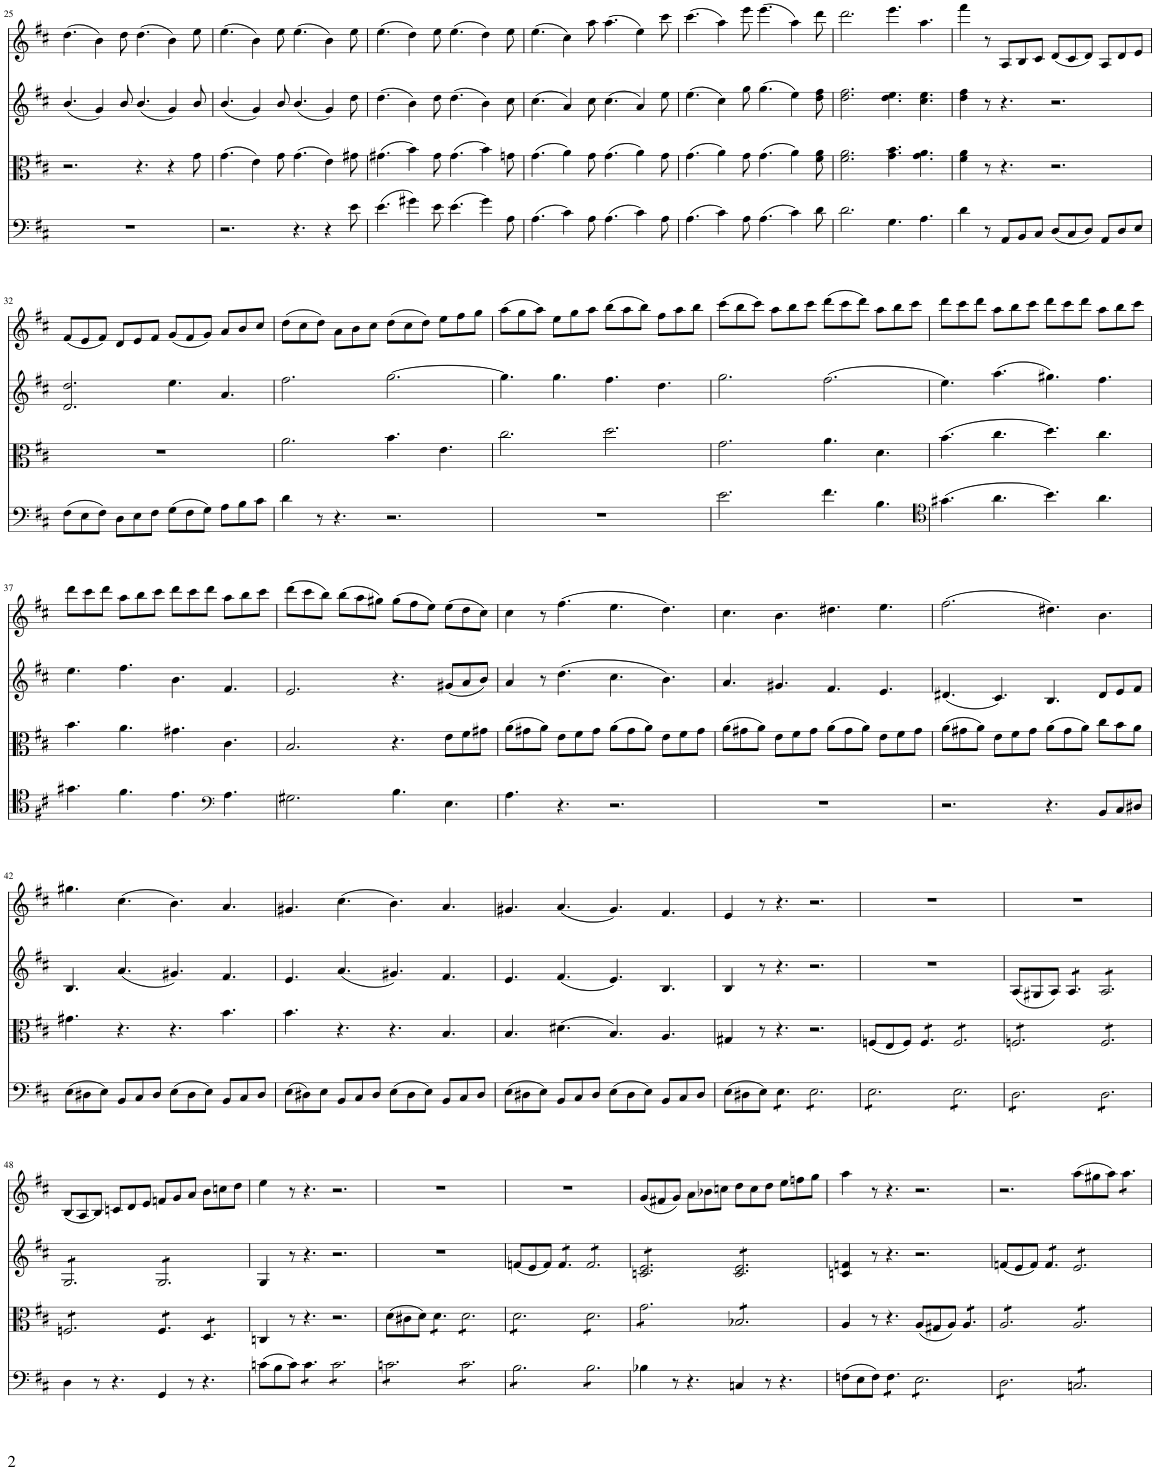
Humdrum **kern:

**kern	**kern	**kern	**kern
*part4	*part3	*part2	*part1
*staff4	*staff3	*staff2	*staff1
*I"Piano	*I"Piano	*I"Piano	*I"Piano
*I'Pno	*I'Pno	*I'Pno	*I'Pno
!!LO:PB:g=z
*clefF4	*clefC3	*clefG2	*clefG2
*k[f#c#]	*k[f#c#]	*k[f#c#]	*k[f#c#]
*M12/8	*M12/8	*M12/8	*M12/8
=25	=25	=25	=25
1.r	2.r	(4.b/	(4.dd\
.	.	4g/)	4b\)
.	.	8b/	8dd\
.	4.r	(4.b/	(4.dd\
.	4r	4g/)	4b\)
.	8g\	8b/	8ee\
=26	=26	=26	=26
2.r	(4.g\	(4.b/	(4.ee\
.	4e\)	4g/)	4b\)
.	8g\	8b/	8ee\
4.r	(4.g\	(4.b/	(4.ee\
4r	4e\)	4g/)	4b\)
8e\	8g#X\	8dd\	8ee\
=27	=27	=27	=27
(4.e\	(4.g#X\	(4.dd\	(4.ee\
4g#X\)	4b\)	4b\)	4dd\)
8e\	8g#\	8dd\	8ee\
(4.e\	(4.g#\	(4.dd\	(4.ee\
4g#\)	4b\)	4b\)	4dd\)
8A\	8gn\	8cc#\	8ee\
=28	=28	=28	=28
(4.A\	(4.g\	(4.cc#\	(4.ee\
4c#\)	4a\)	4a/)	4cc#\)
8A\	8g\	8cc#\	8aa\
(4.A\	(4.g\	(4.cc#\	(4.aa\
4c#\)	4a\)	4a/)	4ee\)
8A\	8g\	8ee\	8ccc#\
=29	=29	=29	=29
(4.A\	(4.g\	(4.ee\	(4.ccc#\
4c#\)	4a\)	4cc#\)	4aa\)
8A\	8g\	8gg\	8eee\
(4.A\	(4.g\	(4.gg\	(4.eee\
4c#\)	4a\)	4ee\)	4aa\)
8d\	8f#\ 8a\	8dd\ 8ff#\	8ddd\
=30	=30	=30	=30
2.d\	2.f#\ 2.a\	2.dd\ 2.ff#\	2.ddd\
4.G\	4.g\ 4.b\	4.dd\ 4.ee\	4.eee\
4.A\	4.g\ 4.a\	4.cc#\ 4.ee\	4.aa\
=31	=31	=31	=31
4d\	4f#\ 4a\	4dd\ 4ff#\	4fff#\
8r	8r	8r	8r
8AA/L	4.r	4.r	8A/L
8BB/	.	.	8B/
8C#/J	.	.	8c#/J
(8D/L	2.r	2.r	(8d/L
8C#/	.	.	8c#/
8D/J)	.	.	8d/J)
8AA/L	.	.	8A/L
8D/	.	.	8d/
8E/J	.	.	8e/J
!!LO:LB:g=z
=32	=32	=32	=32
(8F#\L	1.r	2.d/ 2.dd/	(8f#/L
8E\	.	.	8e/
8F#\J)	.	.	8f#/J)
8D\L	.	.	8d/L
8E\	.	.	8e/
8F#\J	.	.	8f#/J
(8G\L	.	4.ee\	(8g/L
8F#\	.	.	8f#/
8G\J)	.	.	8g/J)
8A\L	.	4.a/	8a/L
8B\	.	.	8b/
8c#\J	.	.	8cc#/J
=33	=33	=33	=33
4d\	2.a\	2.ff#\	(8dd\L
.	.	.	8cc#\
8r	.	.	8dd\J)
4.r	.	.	8a\L
.	.	.	8b\
.	.	.	8cc#\J
2.r	4.b\	[2.gg\	(8dd\L
.	.	.	8cc#\
.	.	.	8dd\J)
.	4.e\	.	8ee\L
.	.	.	8ff#\
.	.	.	8gg\J
=34	=34	=34	=34
1.r	2.cc#\	4.gg\]	(8aa\L
.	.	.	8gg\
.	.	.	8aa\J)
.	.	4.gg\	8ee\L
.	.	.	8gg\
.	.	.	8aa\J
.	2.dd\	4.ff#\	(8bb\L
.	.	.	8aa\
.	.	.	8bb\J)
.	.	4.dd\	8ff#\L
.	.	.	8aa\
.	.	.	8bb\J
=35	=35	=35	=35
2.e\	2.g\	2.gg\	(8ccc#\L
.	.	.	8bb\
.	.	.	8ccc#\J)
.	.	.	8aa\L
.	.	.	8bb\
.	.	.	8ccc#\J
4.f#\	4.a\	(2.ff#\	(8ddd\L
.	.	.	8ccc#\
.	.	.	8ddd\J)
4.B\	4.d\	.	8aa\L
.	.	.	8bb\
.	.	.	8ccc#\J
=36	=36	=36	=36
*clefC4	*	*	*
(4.g#X\	(4.b\	4.ee\)	8ddd\L
.	.	.	8ccc#\
.	.	.	8ddd\J
4.a\	4.cc#\	(4.aa\	8aa\L
.	.	.	8bb\
.	.	.	8ccc#\J
4.b\)	4.dd\)	4.gg#X\)	8ddd\L
.	.	.	8ccc#\
.	.	.	8ddd\J
4.a\	4.cc#\	4.ff#\	8aa\L
.	.	.	8bb\
.	.	.	8ccc#\J
!!LO:LB:g=z
=37	=37	=37	=37
4.g#X\	4.b\	4.ee\	8ddd\L
.	.	.	8ccc#\
.	.	.	8ddd\J
4.f#\	4.a\	4.ff#\	8aa\L
.	.	.	8bb\
.	.	.	8ccc#\J
4.e\	4.g#X\	4.b\	8ddd\L
.	.	.	8ccc#\
.	.	.	8ddd\J
*clefF4	*	*	*
4.A\	4.c#\	4.f#/	8aa\L
.	.	.	8bb\
.	.	.	8ccc#\J
=38	=38	=38	=38
2.G#X\	2.B/	2.e/	(8ddd\L
.	.	.	8ccc#\
.	.	.	8bb\J)
.	.	.	(8bb\L
.	.	.	8aa\
.	.	.	8gg#X\J)
4.B\	4.r	4.r	(8gg#\L
.	.	.	8ff#\
.	.	.	8ee\J)
4.E\	8e\L	(8g#X/L	(8ee\L
.	8f#\	8a/	8dd\
.	8g#X\J	8b/J)	8cc#\J)
=39	=39	=39	=39
4.A\	(8a\L	4a/	4cc#\
.	8g#X\	.	.
.	8a\J)	8r	8r
4.r	8e\L	(4.dd\	(4.ff#\
.	8f#\	.	.
.	8g#\J	.	.
2.r	(8a\L	4.cc#\	4.ee\
.	8g#\	.	.
.	8a\J)	.	.
.	8e\L	4.b\)	4.dd\)
.	8f#\	.	.
.	8g#\J	.	.
=40	=40	=40	=40
1.r	(8a\L	4.a/	4.cc#\
.	8g#X\	.	.
.	8a\J)	.	.
.	8e\L	4.g#X/	4.b\
.	8f#\	.	.
.	8g#\J	.	.
.	(8a\L	4.f#/	4.dd#X\
.	8g#\	.	.
.	8a\J)	.	.
.	8e\L	4.e/	4.ee\
.	8f#\	.	.
.	8g#\J	.	.
=41	=41	=41	=41
2.r	(8a\L	(4.d#X/	(2.ff#\
.	8g#X\	.	.
.	8a\J)	.	.
.	8e\L	4.c#/)	.
.	8f#\	.	.
.	8g#\J	.	.
4.r	(8a\L	4.B/	4.dd#X\)
.	8g#\	.	.
.	8a\J)	.	.
8BB/L	8cc#\L	8d#/L	4.b\
8C#/	8b\	8e/	.
8D#X/J	8a\J	8f#/J	.
!!LO:LB:g=z
=42	=42	=42	=42
(8E\L	4.g#X\	4.B/	4.gg#X\
8D#X\	.	.	.
8E\J)	.	.	.
8BB/L	4.r	(4.a/	(4.cc#\
8C#/	.	.	.
8D#/J	.	.	.
(8E\L	4.r	4.g#X/)	4.b\)
8D#\	.	.	.
8E\J)	.	.	.
8BB/L	4.b\	4.f#/	4.a/
8C#/	.	.	.
8D#/J	.	.	.
=43	=43	=43	=43
(8E\L	4.b\	4.e/	4.g#X/
8D#X\)	.	.	.
8E\J	.	.	.
8BB/L	4.r	(4.a/	(4.cc#\
8C#/	.	.	.
8D#/J	.	.	.
(8E\L	4.r	4.g#X/)	4.b\)
8D#\	.	.	.
8E\J)	.	.	.
8BB/L	4.B/	4.f#/	4.a/
8C#/	.	.	.
8D#/J	.	.	.
=44	=44	=44	=44
(8E\L	4.B/	4.e/	4.g#X/
8D#X\	.	.	.
8E\J)	.	.	.
8BB/L	(4.d#X\	(4.f#/	(4.a/
8C#/	.	.	.
8D#/J	.	.	.
(8E\L	4.B/)	4.e/)	4.g#/)
8D#\	.	.	.
8E\J)	.	.	.
8BB/L	4.A/	4.B/	4.f#/
8C#/	.	.	.
8D#/J	.	.	.
=45	=45	=45	=45
(8E\L	4G#X/	4B/	4e/
8D#X\	.	.	.
8E\J)	8r	8r	8r
*tremolo	*	*	*
8E\L	4.r	4.r	4.r
8E\	.	.	.
8E\J	.	.	.
8E\L	2.r	2.r	2.r
8E\	.	.	.
8E\	.	.	.
8E\	.	.	.
8E\	.	.	.
8E\J	.	.	.
=46	=46	=46	=46
8E\L	(8Fn/L	1.r	1.r
8E\	8E/	.	.
8E\	8F/J)	.	.
*	*tremolo	*	*
8E\	8F/L	.	.
8E\	8F/	.	.
8E\J	8F/J	.	.
8E\L	8F/L	.	.
8E\	8F/	.	.
8E\	8F/	.	.
8E\	8F/	.	.
8E\	8F/	.	.
8E\J	8F/J	.	.
=47	=47	=47	=47
8D\L	8Fn/L	(8A/L	1.r
8D\	8Fn/	8G#X/	.
8D\	8Fn/	8A/J)	.
*	*	*tremolo	*
8D\	8Fn/	8A/L	.
8D\	8Fn/	8A/	.
8D\J	8Fn/J	8A/J	.
8D\L	8F/L	8A/L	.
8D\	8F/	8A/	.
8D\	8F/	8A/	.
8D\	8F/	8A/	.
8D\	8F/	8A/	.
8D\J	8F/J	8A/J	.
*Xtremolo	*	*	*
!!LO:LB:g=z
=48	=48	=48	=48
4D\	8Fn/L	8G/L	(8B/L
.	8Fn/	8G/	8A/
8r	8Fn/	8G/	8B/J)
4.r	8Fn/	8G/	8cn/L
.	8Fn/	8G/	8d/
.	8Fn/J	8G/J	8e/J
4GG/	8F/L	8G/L	8fn/L
.	8F/	8G/	8g/
8r	8F/J	8G/	8a/J
4.r	8D/L	8G/	8b\L
.	8D/	8G/	8ccn\
.	8D/J	8G/J	8dd\J
*	*	*Xtremolo	*
*	*Xtremolo	*	*
=49	=49	=49	=49
(8cn\L	4Cn/	4G/	4ee\
8B\	.	.	.
8c\J)	8r	8r	8r
*tremolo	*	*	*
8c\L	4.r	4.r	4.r
8c\	.	.	.
8c\J	.	.	.
8c\L	2.r	2.r	2.r
8c\	.	.	.
8c\	.	.	.
8c\	.	.	.
8c\	.	.	.
8c\J	.	.	.
=50	=50	=50	=50
8cn\L	(8d\L	1.r	1.r
8cn\	8c#X\	.	.
8cn\	8d\J)	.	.
*	*tremolo	*	*
8cn\	8d\L	.	.
8cn\	8d\	.	.
8cn\J	8d\J	.	.
8c\L	8d\L	.	.
8c\	8d\	.	.
8c\	8d\	.	.
8c\	8d\	.	.
8c\	8d\	.	.
8c\J	8d\J	.	.
=51	=51	=51	=51
8B\L	8d\L	(8fn/L	1.r
8B\	8d\	8e/	.
8B\	8d\	8f/J)	.
*	*	*tremolo	*
8B\	8d\	8f/L	.
8B\	8d\	8f/	.
8B\J	8d\J	8f/J	.
8B\L	8d\L	8f/L	.
8B\	8d\	8f/	.
8B\	8d\	8f/	.
8B\	8d\	8f/	.
8B\	8d\	8f/	.
8B\J	8d\J	8f/J	.
*Xtremolo	*	*	*
=52	=52	=52	=52
4B-X\	8g\L	8cn/ 8e/L	(8g/L
.	8g\	8cn/ 8e/	8f#X/
8r	8g\	8cn/ 8e/	8g/J)
4.r	8g\	8cn/ 8e/	8a\L
.	8g\	8cn/ 8e/	8b-X\
.	8g\J	8cn/ 8e/J	8ccn\J
4Cn/	8B-X/L	8c/ 8e/L	8dd\L
.	8B-X/	8c/ 8e/	8cc\
8r	8B-X/	8c/ 8e/	8dd\J
4.r	8B-X/	8c/ 8e/	8ee\L
.	8B-X/	8c/ 8e/	8ffn\
.	8B-X/J	8c/ 8e/J	8gg\J
*	*	*Xtremolo	*
*	*Xtremolo	*	*
=53	=53	=53	=53
(8Fn\L	4A/	4cn/ 4fn/	4aa\
8E\	.	.	.
8F\J)	8r	8r	8r
*tremolo	*	*	*
8F\L	4.r	4.r	4.r
8F\	.	.	.
8F\J	.	.	.
8E\L	(8A/L	2.r	2.r
8E\	8G#X/	.	.
8E\	8A/J)	.	.
*	*tremolo	*	*
8E\	8A/L	.	.
8E\	8A/	.	.
8E\J	8A/J	.	.
=54	=54	=54	=54
8D\L	8A/L	(8fn/L	2.r
8D\	8A/	8e/	.
8D\	8A/	8f/J)	.
*	*	*tremolo	*
8D\	8A/	8f/L	.
8D\	8A/	8f/	.
8D\J	8A/J	8f/J	.
8Cn/L	8A/L	8e/L	(8aa\L
8Cn/	8A/	8e/	8gg#X\
8Cn/	8A/	8e/	8aa\J)
*	*	*	*tremolo
8Cn/	8A/	8e/	8aa\L
8Cn/	8A/	8e/	8aa\
8Cn/J	8A/J	8e/J	8aa\J
*	*	*	*Xtremolo
*	*	*Xtremolo	*
*	*Xtremolo	*	*
*Xtremolo	*	*	*
=	=	=	=
*-	*-	*-	*-
